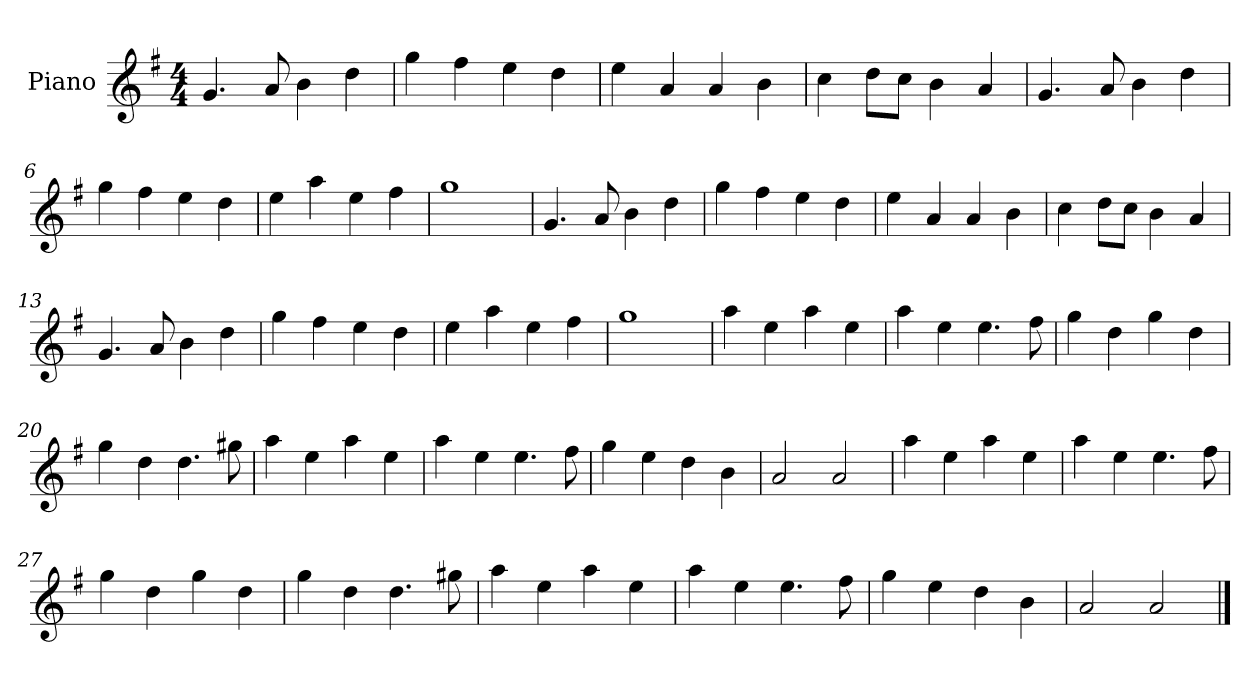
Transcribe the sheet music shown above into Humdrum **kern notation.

**kern
*part1
*staff1
*I"Piano
*I'Pno
*clefG2
*k[f#]
*M4/4
=1
4.g/
8a/
4b\
4dd\
=2
4gg\
4ff#\
4ee\
4dd\
=3
4ee\
4a/
4a/
4b\
=4
4cc\
8dd\L
8cc\J
4b\
4a/
=5
4.g/
8a/
4b\
4dd\
=6
4gg\
4ff#\
4ee\
4dd\
=7
4ee\
4aa\
4ee\
4ff#\
=8
1gg
=9
4.g/
8a/
4b\
4dd\
=10
4gg\
4ff#\
4ee\
4dd\
=11
4ee\
4a/
4a/
4b\
=12
4cc\
8dd\L
8cc\J
4b\
4a/
=13
4.g/
8a/
4b\
4dd\
=14
4gg\
4ff#\
4ee\
4dd\
=15
4ee\
4aa\
4ee\
4ff#\
=16
1gg
=17
4aa\
4ee\
4aa\
4ee\
=18
4aa\
4ee\
4.ee\
8ff#\
=19
4gg\
4dd\
4gg\
4dd\
=20
4gg\
4dd\
4.dd\
8gg#X\
=21
4aa\
4ee\
4aa\
4ee\
=22
4aa\
4ee\
4.ee\
8ff#\
=23
4gg\
4ee\
4dd\
4b\
=24
2a/
2a/
=25
4aa\
4ee\
4aa\
4ee\
=26
4aa\
4ee\
4.ee\
8ff#\
=27
4gg\
4dd\
4gg\
4dd\
=28
4gg\
4dd\
4.dd\
8gg#X\
=29
4aa\
4ee\
4aa\
4ee\
=30
4aa\
4ee\
4.ee\
8ff#\
=31
4gg\
4ee\
4dd\
4b\
=32
2a/
2a/
==
*-
